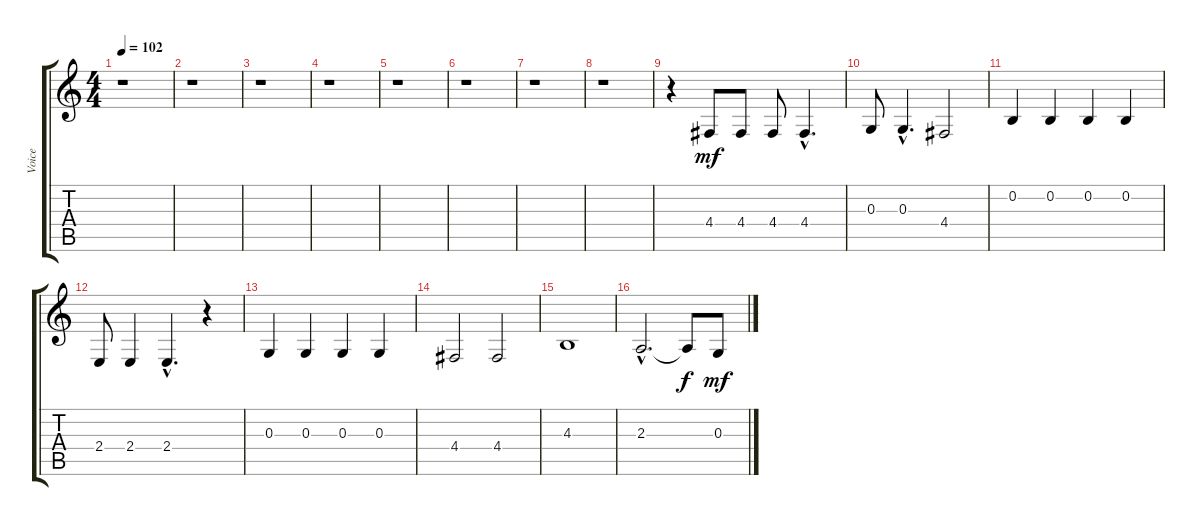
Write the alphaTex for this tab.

\track ("Voice" "Voice") {instrument acousticgrandpiano}
\staff {score tabs}
\tuning (E4 B3 G3 D3 A2 E2) {hide}
\ts (4 4)
\tempo 102
\clef g2
\ks c
r.1{dy mf} |
r.1 |
r.1 |
r.1 |
r.1 |
r.1 |
r.1 |
r.1 |
r.4 4.4.8 4.4.8 4.4.8 4.4{hac}.4{d} |
0.3.8 0.3{hac}.4{d} 4.4.2 |
0.2.4 0.2.4 0.2.4 0.2.4 |
2.4.8 2.4.4 2.4{hac}.4{d} r.4 |
0.3.4 0.3.4 0.3.4 0.3.4 |
4.4.2 4.4.2 |
4.3.1 |
2.3{hac}.2{d} 2.3{t}.8{dy f} 0.3.8{dy mf}
